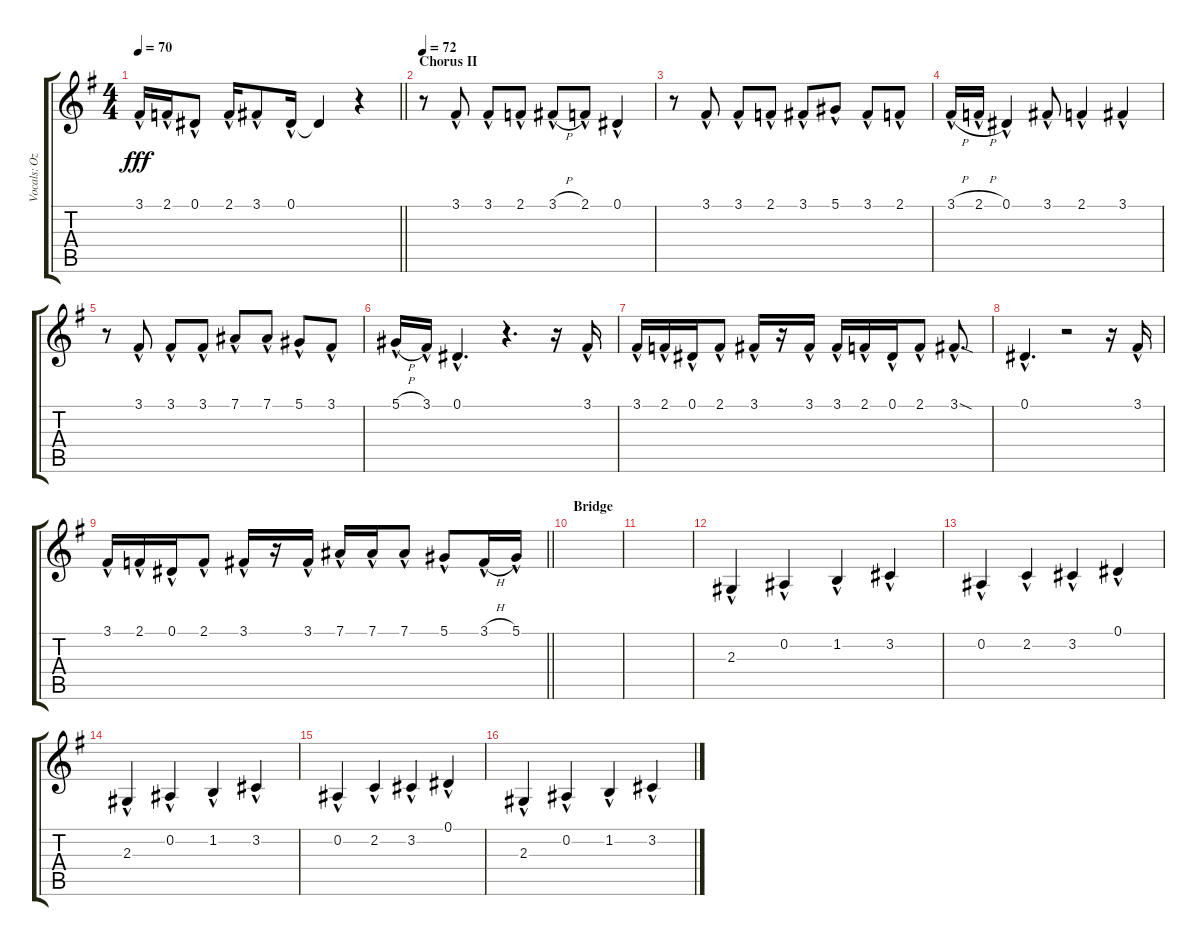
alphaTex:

\track ("Vocals: Ozzy" "Vocals: Oz") {instrument lead2sawtooth}
\staff {score tabs}
\tuning (Eb4 Bb3 Gb3 Db3 Ab2 Eb2) {hide}
\ts (4 4)
\tempo 70
\clef g2
\barLineRight lightlight
\ks g
3.1{hac}.16{dy fff} 2.1{hac}.16 0.1{hac}.8 2.1{hac}.16 3.1{hac}.8 0.1{hac}.16 0.1{t}.4 r.4 |
\section ("" "Chorus II")
\tempo 72
r.8 3.1{hac}.8 3.1{hac}.8 2.1{hac}.8 3.1{h hac}.8 2.1{hac}.8 0.1{hac}.4 |
r.8 3.1{hac}.8 3.1{hac}.8 2.1{hac}.8 3.1{hac}.8 5.1{hac}.8 3.1{hac}.8 2.1{hac}.8 |
3.1{h hac}.16 2.1{h hac}.16 0.1{hac}.4 3.1{hac}.8 2.1{hac}.4 3.1{hac}.4 |
r.8 3.1{hac}.8 3.1{hac}.8 3.1{hac}.8 7.1{hac}.8 7.1{hac}.8 5.1{hac}.8 3.1{hac}.8 |
5.1{h hac}.16 3.1{hac}.16 0.1{hac}.4{d} r.4{d} r.16 3.1{hac}.16 |
3.1{hac}.16 2.1{hac}.16 0.1{hac}.16 2.1{hac}.8 3.1{hac}.16 r.16 3.1{hac}.16 3.1{hac}.16 2.1{hac}.16 0.1{hac}.16 2.1{hac}.8 3.1{sod hac}.8{d} |
0.1{hac}.4{d} r.2 r.16 3.1{hac}.16 |
\barLineRight lightlight
3.1{hac}.16 2.1{hac}.16 0.1{hac}.16 2.1{hac}.8 3.1{hac}.16 r.16 3.1{hac}.16 7.1{hac}.16 7.1{hac}.16 7.1{hac}.8 5.1{hac}.8 3.1{h hac}.16 5.1{hac}.16 |
\section ("" "Bridge")
|
|
2.3{hac}.4 0.2{hac}.4 1.2{hac}.4 3.2{hac}.4 |
0.2{hac}.4 2.2{hac}.4 3.2{hac}.4 0.1{hac}.4 |
2.3{hac}.4 0.2{hac}.4 1.2{hac}.4 3.2{hac}.4 |
0.2{hac}.4 2.2{hac}.4 3.2{hac}.4 0.1{hac}.4 |
2.3{hac}.4 0.2{hac}.4 1.2{hac}.4 3.2{hac}.4
